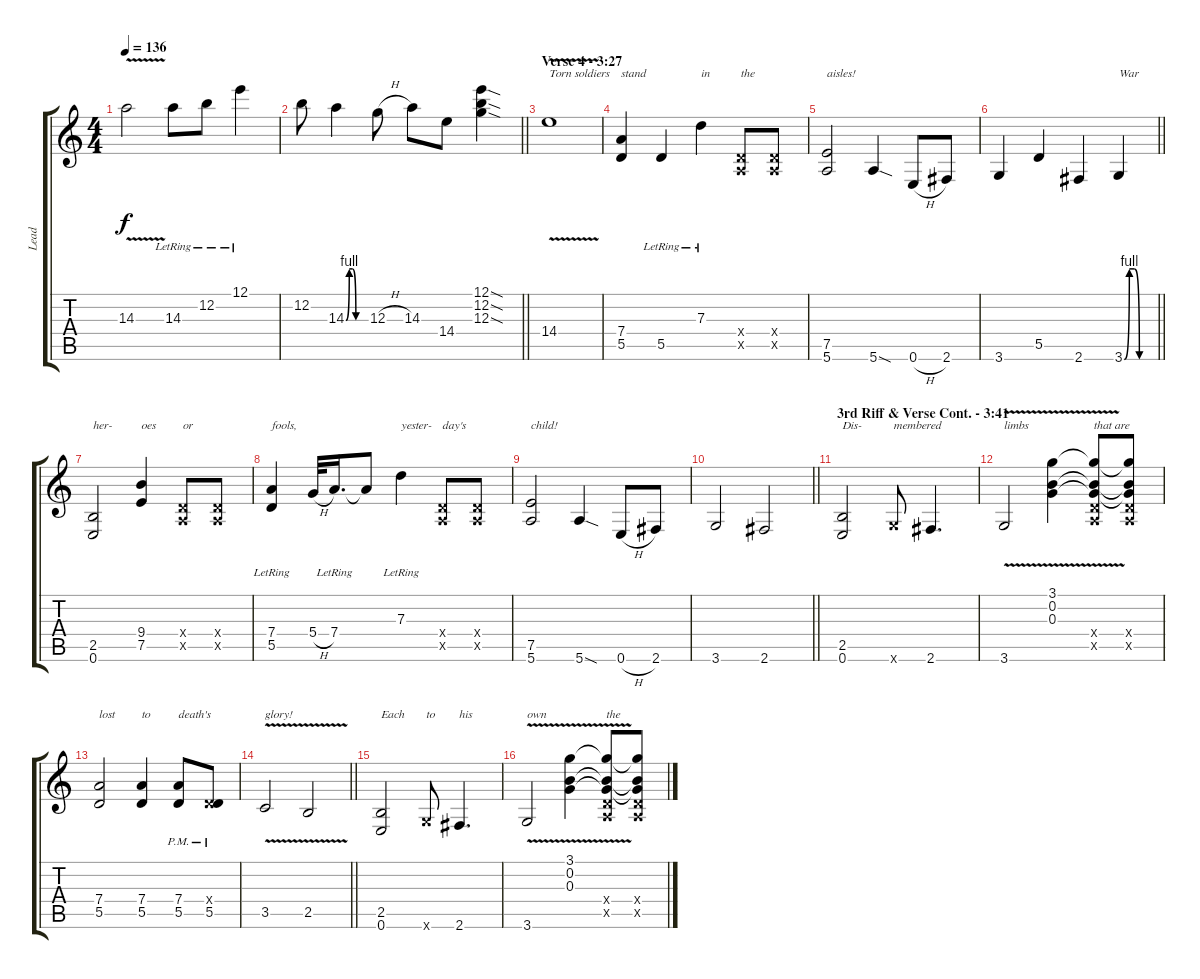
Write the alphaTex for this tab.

\track ("Lead" "Lead") {instrument distortionguitar}
\staff {score tabs}
\tuning (E4 B3 G3 D3 A2 E2) {hide}
\ts (4 4)
\tempo 136
\clef g2
\ks c
14.3{v}.2{dy f} 14.3{lr}.8 12.2{lr}.8 12.1{lr}.4 |
\barLineRight lightlight
12.2.8 14.3{be (custom 0 0 10 4 20 4 30 0 60 0)}.4 12.3{h}.8 14.3.8 14.4.8 (12.1{sod} 12.2{sod} 12.3{sod}).4 |
\section ("" "Verse 4 - 3:27")
14.4{v}.1{txt "Torn soldiers"} |
(7.4 5.5).4{txt "stand"} 5.5{lr}.4 7.3{lr}.4{txt "in"} (0.4{x} 0.5{x}).8{txt "the"} (0.4{x} 0.5{x}).8 |
(7.5 5.6).2{txt "aisles!"} 5.6{sod}.4 0.6{h}.8 2.6.8 |
\barLineRight lightlight
3.6.4 5.5.4 2.6.4 3.6{be (custom 0 0 10 4 20 4 30 0 60 0)}.4{txt "War"} |
(2.5 0.6).2{txt "her-"} (9.4 7.5).4{txt "oes"} (0.4{x} 0.5{x}).8{txt "or"} (0.4{x} 0.5{x}).8 |
(7.4 5.5{lr}).4{txt "fools,"} 5.4{h}.32 7.4{lr}.16{d} 7.4{t}.8 7.3{lr}.4{txt "yester-"} (0.4{x} 0.5{x}).8{txt "day's"} (0.4{x} 0.5{x}).8 |
(7.5 5.6).2{txt "child!"} 5.6{sod}.4 0.6{h}.8 2.6.8 |
\barLineRight lightlight
3.6.2 2.6.2 |
\section ("" "3rd Riff & Verse Cont. - 3:41")
(2.5 0.6).2{txt "Dis-"} 3.6{x}.8{txt "membered"} 2.6.4{d} |
3.6{v}.2{txt "limbs"} (3.1{v} 0.2 0.3).4 (3.1{t} 0.2{t} 0.3{t} 0.4{x} 0.5{x}).8{txt "that are"} (3.1{t} 0.2{t} 0.3{t} 0.4{x} 0.5{x}).8 |
(7.4 5.5).2{txt "lost"} (7.4 5.5).4{txt "to"} (7.4{pm} 5.5{pm}).8{txt "death's"} (0.4{x} 5.5{pm}).8 |
\barLineRight lightlight
3.5{v}.2{txt "glory!"} 2.5{v}.2 |
(2.5 0.6).2{txt "Each"} 3.6{x}.8{txt "to"} 2.6.4{d txt "his"} |
3.6{v}.2{txt "own"} (3.1{v} 0.2 0.3).4 (3.1{t} 0.2{t} 0.3{t} 0.4{x} 0.5{x}).8{txt "the"} (3.1{t} 0.2{t} 0.3{t} 0.4{x} 0.5{x}).8
